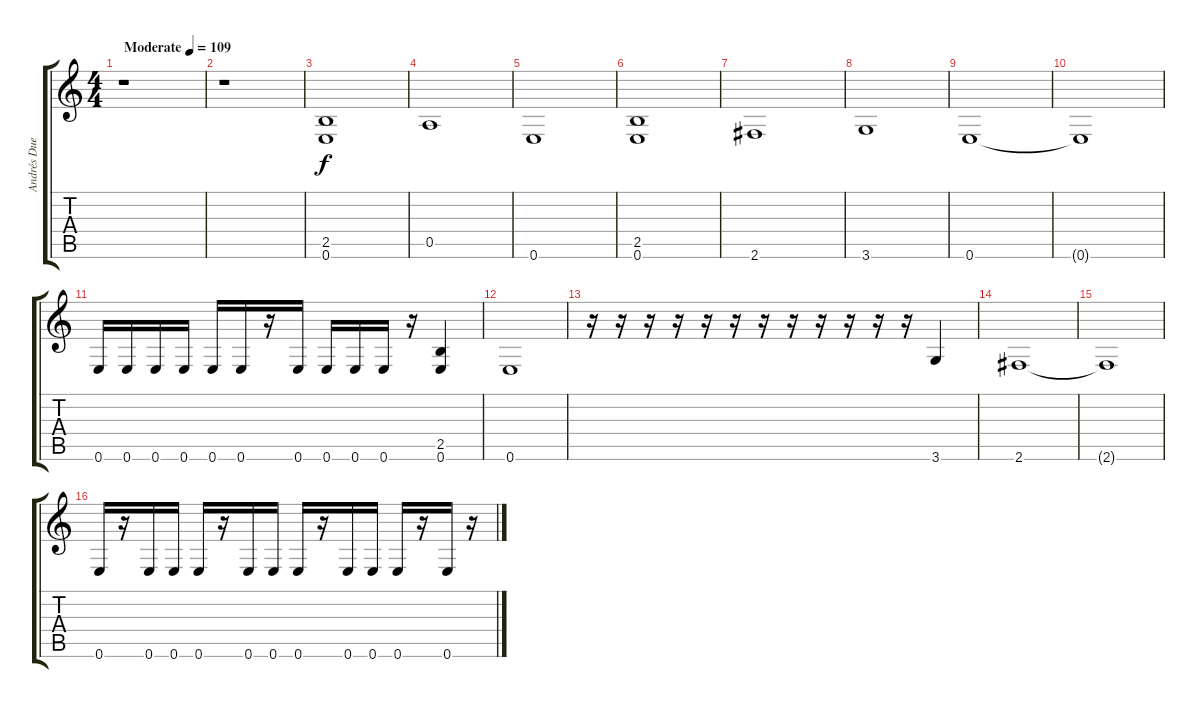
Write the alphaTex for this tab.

\track ("Andrés Duende" "Andrés Due") {instrument fretlessbass}
\staff {score tabs}
\tuning (E4 B3 G3 D3 A2 E2) {hide}
\ts (4 4)
\tempo (109 "Moderate")
\clef g2
\ks c
r.1{dy f instrument fretlessbass} |
r.1 |
(2.5 0.6).1 |
0.5.1 |
0.6.1 |
(2.5 0.6).1 |
2.6.1 |
3.6.1 |
0.6.1 |
0.6{t}.1 |
0.6.16 0.6.16 0.6.16 0.6.16 0.6.16 0.6.16 r.16 0.6.16 0.6.16 0.6.16 0.6.16 r.16 (2.5 0.6).4 |
0.6.1 |
r.16 r.16 r.16 r.16 r.16 r.16 r.16 r.16 r.16 r.16 r.16 r.16 3.6.4 |
2.6.1 |
2.6{t}.1 |
0.6.16 r.16 0.6.16 0.6.16 0.6.16 r.16 0.6.16 0.6.16 0.6.16 r.16 0.6.16 0.6.16 0.6.16 r.16 0.6.16 r.16
